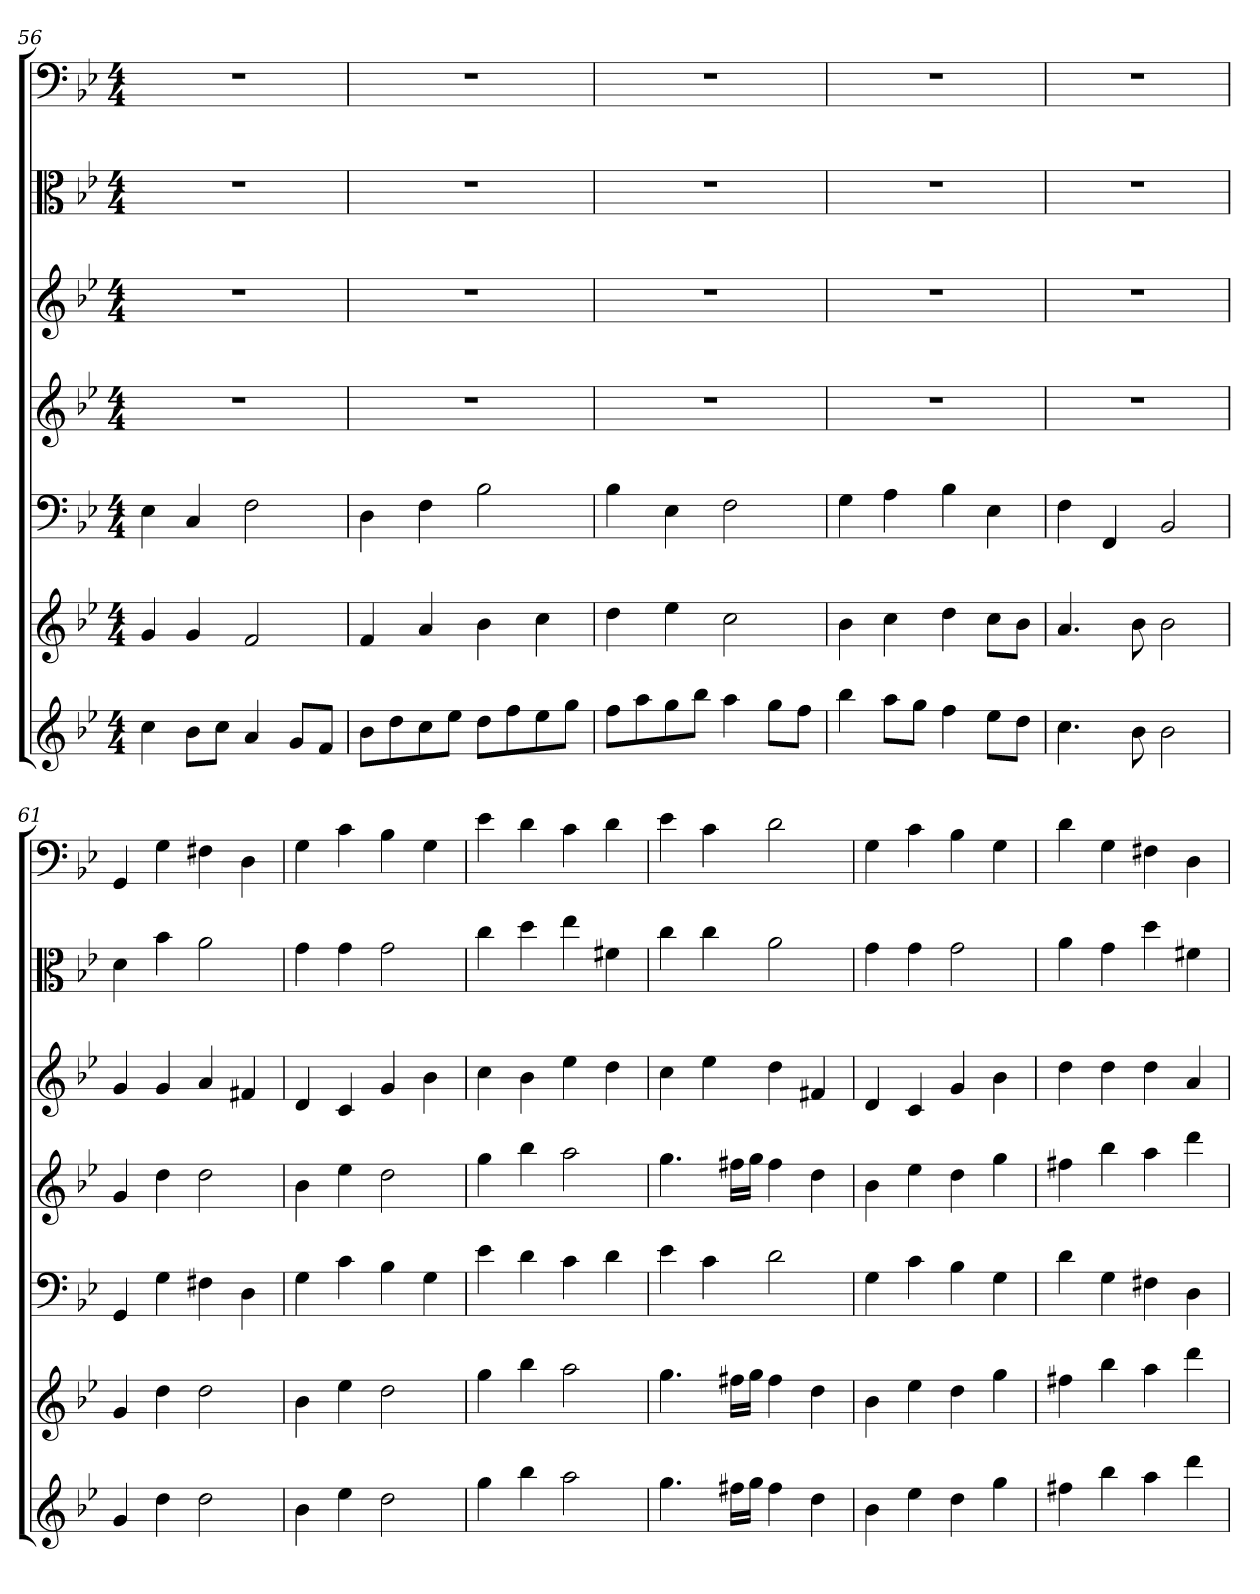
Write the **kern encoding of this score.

**kern	**kern	**kern	**kern	**kern	**kern	**kern
*part7	*part6	*part5	*part4	*part3	*part2	*part1
*staff7	*staff6	*staff5	*staff4	*staff3	*staff2	*staff1
*clefG2	*clefG2	*clefF4	*clefG2	*clefG2	*clefC3	*clefF4
*k[b-e-]	*k[b-e-]	*k[b-e-]	*k[b-e-]	*k[b-e-]	*k[b-e-]	*k[b-e-]
*g:	*g:	*g:	*g:	*g:	*g:	*g:
*M4/4	*M4/4	*M4/4	*M4/4	*M4/4	*M4/4	*M4/4
=56	=56	=56	=56	=56	=56	=56
4cc\	4g/	4E-\	1r	1r	1r	1r
8b-\L	4g/	4C/	.	.	.	.
8cc\J	.	.	.	.	.	.
4a/	2f/	2F\	.	.	.	.
8g/L	.	.	.	.	.	.
8f/J	.	.	.	.	.	.
=57	=57	=57	=57	=57	=57	=57
8b-\L	4f/	4D\	1r	1r	1r	1r
8dd\	.	.	.	.	.	.
8cc\	4a/	4F\	.	.	.	.
8ee-\J	.	.	.	.	.	.
8dd\L	4b-\	2B-\	.	.	.	.
8ff\	.	.	.	.	.	.
8ee-\	4cc\	.	.	.	.	.
8gg\J	.	.	.	.	.	.
=58	=58	=58	=58	=58	=58	=58
8ff\L	4dd\	4B-\	1r	1r	1r	1r
8aa\	.	.	.	.	.	.
8gg\	4ee-\	4E-\	.	.	.	.
8bb-\J	.	.	.	.	.	.
4aa\	2cc\	2F\	.	.	.	.
8gg\L	.	.	.	.	.	.
8ff\J	.	.	.	.	.	.
=59	=59	=59	=59	=59	=59	=59
4bb-\	4b-\	4G\	1r	1r	1r	1r
8aa\L	4cc\	4A\	.	.	.	.
8gg\J	.	.	.	.	.	.
4ff\	4dd\	4B-\	.	.	.	.
8ee-\L	8cc\L	4E-\	.	.	.	.
8dd\J	8b-\J	.	.	.	.	.
=60	=60	=60	=60	=60	=60	=60
4.cc\	4.a/	4F\	1r	1r	1r	1r
.	.	4FF/	.	.	.	.
8b-\	8b-\	.	.	.	.	.
2b-\	2b-\	2BB-/	.	.	.	.
=61	=61	=61	=61	=61	=61	=61
4g/	4g/	4GG/	4g/	4g/	4d\	4GG/
4dd\	4dd\	4G\	4dd\	4g/	4b-\	4G\
2dd\	2dd\	4F#X\	2dd\	4a/	2a\	4F#X\
.	.	4D\	.	4f#X/	.	4D\
=62	=62	=62	=62	=62	=62	=62
4b-\	4b-\	4G\	4b-\	4d/	4g\	4G\
4ee-\	4ee-\	4c\	4ee-\	4c/	4g\	4c\
2dd\	2dd\	4B-\	2dd\	4g/	2g\	4B-\
.	.	4G\	.	4b-\	.	4G\
=63	=63	=63	=63	=63	=63	=63
4gg\	4gg\	4e-\	4gg\	4cc\	4cc\	4e-\
4bb-\	4bb-\	4d\	4bb-\	4b-\	4dd\	4d\
2aa\	2aa\	4c\	2aa\	4ee-\	4ee-\	4c\
.	.	4d\	.	4dd\	4f#X\	4d\
=64	=64	=64	=64	=64	=64	=64
4.gg\	4.gg\	4e-\	4.gg\	4cc\	4cc\	4e-\
.	.	4c\	.	4ee-\	4cc\	4c\
16ff#X\LL	16ff#X\LL	.	16ff#X\LL	.	.	.
16gg\JJ	16gg\JJ	.	16gg\JJ	.	.	.
4ff#\	4ff#\	2d\	4ff#\	4dd\	2a\	2d\
4dd\	4dd\	.	4dd\	4f#X/	.	.
=65	=65	=65	=65	=65	=65	=65
4b-\	4b-\	4G\	4b-\	4d/	4g\	4G\
4ee-\	4ee-\	4c\	4ee-\	4c/	4g\	4c\
4dd\	4dd\	4B-\	4dd\	4g/	2g\	4B-\
4gg\	4gg\	4G\	4gg\	4b-\	.	4G\
=66	=66	=66	=66	=66	=66	=66
4ff#X\	4ff#X\	4d\	4ff#X\	4dd\	4a\	4d\
4bb-\	4bb-\	4G\	4bb-\	4dd\	4g\	4G\
4aa\	4aa\	4F#X\	4aa\	4dd\	4dd\	4F#X\
4ddd\	4ddd\	4D\	4ddd\	4a/	4f#X\	4D\
=	=	=	=	=	=	=
*-	*-	*-	*-	*-	*-	*-
